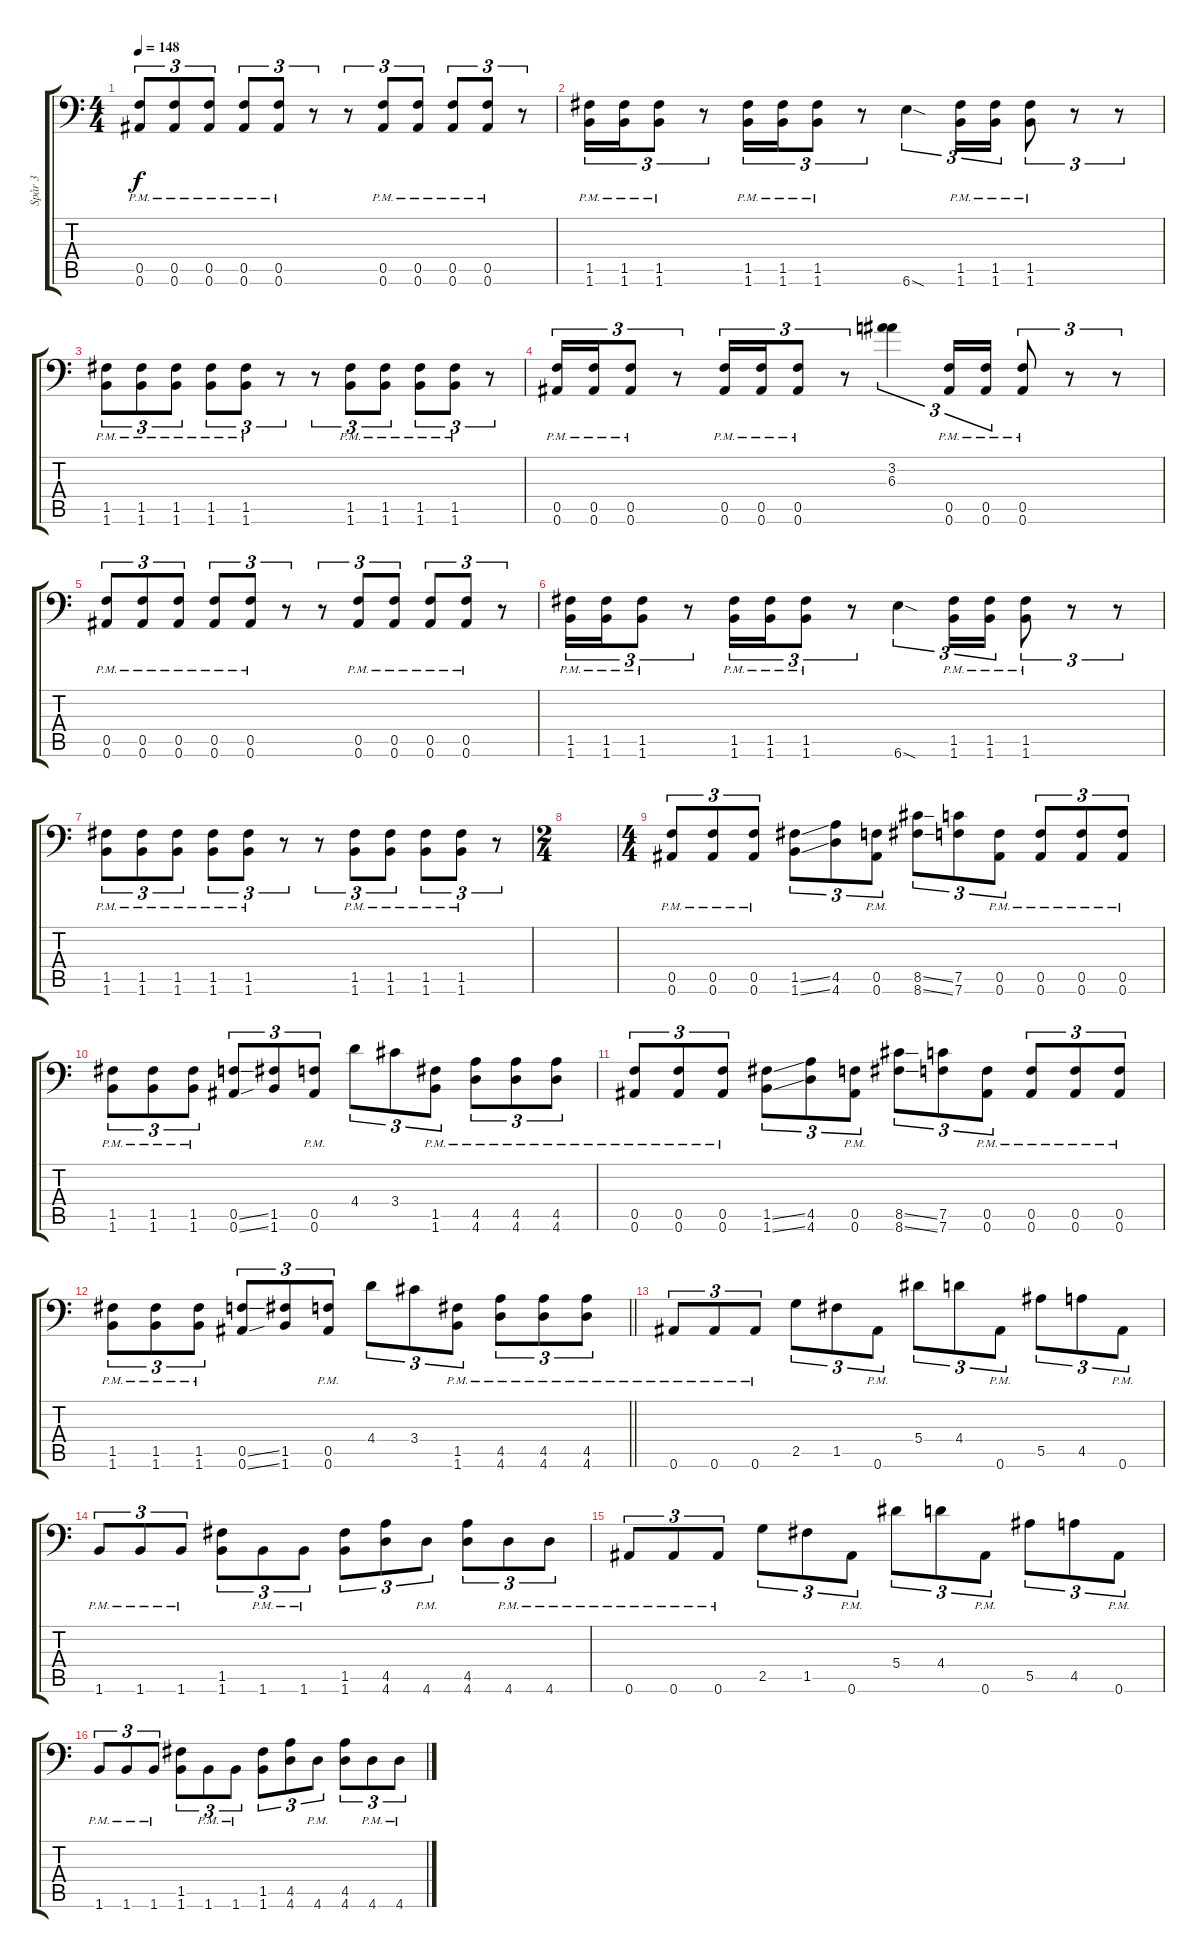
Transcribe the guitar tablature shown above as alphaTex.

\track ("Spår 3" "Spår 3") {instrument distortionguitar}
\staff {score tabs}
\tuning (C4 G3 Eb3 Bb2 F2 Bb1) {hide}
\ts (4 4)
\tempo 148
\clef f4
\ks c
(0.5{pm} 0.6{pm}).8{tu (3 2) dy f} (0.5{pm} 0.6{pm}).8{tu (3 2)} (0.5{pm} 0.6{pm}).8{tu (3 2)} (0.5{pm} 0.6{pm}).8{tu (3 2)} (0.5{pm} 0.6{pm}).8{tu (3 2)} r.8{tu (3 2)} r.8{tu (3 2)} (0.5{pm} 0.6{pm}).8{tu (3 2)} (0.5{pm} 0.6{pm}).8{tu (3 2)} (0.5{pm} 0.6{pm}).8{tu (3 2)} (0.5{pm} 0.6{pm}).8{tu (3 2)} r.8{tu (3 2)} |
(1.5{pm} 1.6{pm}).16{tu (3 2)} (1.5{pm} 1.6{pm}).16{tu (3 2)} (1.5{pm} 1.6{pm}).8{tu (3 2)} r.8{tu (3 2)} (1.5{pm} 1.6{pm}).16{tu (3 2)} (1.5{pm} 1.6{pm}).16{tu (3 2)} (1.5{pm} 1.6{pm}).8{tu (3 2)} r.8{tu (3 2)} 6.6{sod}.4{tu (3 2)} (1.5{pm} 1.6{pm}).16{tu (3 2)} (1.5{pm} 1.6{pm}).16{tu (3 2)} (1.5{pm} 1.6{pm}).8{tu (3 2)} r.8{tu (3 2)} r.8{tu (3 2)} |
(1.5{pm} 1.6{pm}).8{tu (3 2)} (1.5{pm} 1.6{pm}).8{tu (3 2)} (1.5{pm} 1.6{pm}).8{tu (3 2)} (1.5{pm} 1.6{pm}).8{tu (3 2)} (1.5{pm} 1.6{pm}).8{tu (3 2)} r.8{tu (3 2)} r.8{tu (3 2)} (1.5{pm} 1.6{pm}).8{tu (3 2)} (1.5{pm} 1.6{pm}).8{tu (3 2)} (1.5{pm} 1.6{pm}).8{tu (3 2)} (1.5{pm} 1.6{pm}).8{tu (3 2)} r.8{tu (3 2)} |
(0.5{pm} 0.6{pm}).16{tu (3 2)} (0.5{pm} 0.6{pm}).16{tu (3 2)} (0.5{pm} 0.6{pm}).8{tu (3 2)} r.8{tu (3 2)} (0.5{pm} 0.6{pm}).16{tu (3 2)} (0.5{pm} 0.6{pm}).16{tu (3 2)} (0.5{pm} 0.6{pm}).8{tu (3 2)} r.8{tu (3 2)} (3.2 6.3).4{tu (3 2)} (0.5{pm} 0.6{pm}).16{tu (3 2)} (0.5{pm} 0.6{pm}).16{tu (3 2)} (0.5{pm} 0.6{pm}).8{tu (3 2)} r.8{tu (3 2)} r.8{tu (3 2)} |
(0.5{pm} 0.6{pm}).8{tu (3 2)} (0.5{pm} 0.6{pm}).8{tu (3 2)} (0.5{pm} 0.6{pm}).8{tu (3 2)} (0.5{pm} 0.6{pm}).8{tu (3 2)} (0.5{pm} 0.6{pm}).8{tu (3 2)} r.8{tu (3 2)} r.8{tu (3 2)} (0.5{pm} 0.6{pm}).8{tu (3 2)} (0.5{pm} 0.6{pm}).8{tu (3 2)} (0.5{pm} 0.6{pm}).8{tu (3 2)} (0.5{pm} 0.6{pm}).8{tu (3 2)} r.8{tu (3 2)} |
(1.5{pm} 1.6{pm}).16{tu (3 2)} (1.5{pm} 1.6{pm}).16{tu (3 2)} (1.5{pm} 1.6{pm}).8{tu (3 2)} r.8{tu (3 2)} (1.5{pm} 1.6{pm}).16{tu (3 2)} (1.5{pm} 1.6{pm}).16{tu (3 2)} (1.5{pm} 1.6{pm}).8{tu (3 2)} r.8{tu (3 2)} 6.6{sod}.4{tu (3 2)} (1.5{pm} 1.6{pm}).16{tu (3 2)} (1.5{pm} 1.6{pm}).16{tu (3 2)} (1.5{pm} 1.6{pm}).8{tu (3 2)} r.8{tu (3 2)} r.8{tu (3 2)} |
(1.5{pm} 1.6{pm}).8{tu (3 2)} (1.5{pm} 1.6{pm}).8{tu (3 2)} (1.5{pm} 1.6{pm}).8{tu (3 2)} (1.5{pm} 1.6{pm}).8{tu (3 2)} (1.5{pm} 1.6{pm}).8{tu (3 2)} r.8{tu (3 2)} r.8{tu (3 2)} (1.5{pm} 1.6{pm}).8{tu (3 2)} (1.5{pm} 1.6{pm}).8{tu (3 2)} (1.5{pm} 1.6{pm}).8{tu (3 2)} (1.5{pm} 1.6{pm}).8{tu (3 2)} r.8{tu (3 2)} |
\ts (2 4)
|
\ts (4 4)
(0.5{pm} 0.6{pm}).8{tu (3 2)} (0.5{pm} 0.6{pm}).8{tu (3 2)} (0.5{pm} 0.6{pm}).8{tu (3 2)} (1.5{ss} 1.6{ss}).8{tu (3 2)} (4.5 4.6).8{tu (3 2)} (0.5{pm} 0.6{pm}).8{tu (3 2)} (8.5{ss} 8.6{ss}).8{tu (3 2)} (7.5 7.6).8{tu (3 2)} (0.5{pm} 0.6{pm}).8{tu (3 2)} (0.5{pm} 0.6{pm}).8{tu (3 2)} (0.5{pm} 0.6{pm}).8{tu (3 2)} (0.5{pm} 0.6{pm}).8{tu (3 2)} |
(1.5{pm} 1.6{pm}).8{tu (3 2)} (1.5{pm} 1.6{pm}).8{tu (3 2)} (1.5{pm} 1.6{pm}).8{tu (3 2)} (0.5{ss} 0.6{ss}).8{tu (3 2)} (1.5 1.6).8{tu (3 2)} (0.5{pm} 0.6{pm}).8{tu (3 2)} 4.4.8{tu (3 2)} 3.4.8{tu (3 2)} (1.5{pm} 1.6{pm}).8{tu (3 2)} (4.5{pm} 4.6{pm}).8{tu (3 2)} (4.5{pm} 4.6{pm}).8{tu (3 2)} (4.5{pm} 4.6{pm}).8{tu (3 2)} |
(0.5{pm} 0.6{pm}).8{tu (3 2)} (0.5{pm} 0.6{pm}).8{tu (3 2)} (0.5{pm} 0.6{pm}).8{tu (3 2)} (1.5{ss} 1.6{ss}).8{tu (3 2)} (4.5 4.6).8{tu (3 2)} (0.5{pm} 0.6{pm}).8{tu (3 2)} (8.5{ss} 8.6{ss}).8{tu (3 2)} (7.5 7.6).8{tu (3 2)} (0.5{pm} 0.6{pm}).8{tu (3 2)} (0.5{pm} 0.6{pm}).8{tu (3 2)} (0.5{pm} 0.6{pm}).8{tu (3 2)} (0.5{pm} 0.6{pm}).8{tu (3 2)} |
\barLineRight lightlight
(1.5{pm} 1.6{pm}).8{tu (3 2)} (1.5{pm} 1.6{pm}).8{tu (3 2)} (1.5{pm} 1.6{pm}).8{tu (3 2)} (0.5{ss} 0.6{ss}).8{tu (3 2)} (1.5 1.6).8{tu (3 2)} (0.5{pm} 0.6{pm}).8{tu (3 2)} 4.4.8{tu (3 2)} 3.4.8{tu (3 2)} (1.5{pm} 1.6{pm}).8{tu (3 2)} (4.5{pm} 4.6{pm}).8{tu (3 2)} (4.5{pm} 4.6{pm}).8{tu (3 2)} (4.5{pm} 4.6{pm}).8{tu (3 2)} |
0.6{pm}.8{tu (3 2)} 0.6{pm}.8{tu (3 2)} 0.6{pm}.8{tu (3 2)} 2.5.8{tu (3 2)} 1.5.8{tu (3 2)} 0.6{pm}.8{tu (3 2)} 5.4.8{tu (3 2)} 4.4.8{tu (3 2)} 0.6{pm}.8{tu (3 2)} 5.5.8{tu (3 2)} 4.5.8{tu (3 2)} 0.6{pm}.8{tu (3 2)} |
1.6{pm}.8{tu (3 2)} 1.6{pm}.8{tu (3 2)} 1.6{pm}.8{tu (3 2)} (1.5 1.6).8{tu (3 2)} 1.6{pm}.8{tu (3 2)} 1.6{pm}.8{tu (3 2)} (1.5 1.6).8{tu (3 2)} (4.5 4.6).8{tu (3 2)} 4.6{pm}.8{tu (3 2)} (4.5 4.6).8{tu (3 2)} 4.6{pm}.8{tu (3 2)} 4.6{pm}.8{tu (3 2)} |
0.6{pm}.8{tu (3 2)} 0.6{pm}.8{tu (3 2)} 0.6{pm}.8{tu (3 2)} 2.5.8{tu (3 2)} 1.5.8{tu (3 2)} 0.6{pm}.8{tu (3 2)} 5.4.8{tu (3 2)} 4.4.8{tu (3 2)} 0.6{pm}.8{tu (3 2)} 5.5.8{tu (3 2)} 4.5.8{tu (3 2)} 0.6{pm}.8{tu (3 2)} |
1.6{pm}.8{tu (3 2)} 1.6{pm}.8{tu (3 2)} 1.6{pm}.8{tu (3 2)} (1.5 1.6).8{tu (3 2)} 1.6{pm}.8{tu (3 2)} 1.6{pm}.8{tu (3 2)} (1.5 1.6).8{tu (3 2)} (4.5 4.6).8{tu (3 2)} 4.6{pm}.8{tu (3 2)} (4.5 4.6).8{tu (3 2)} 4.6{pm}.8{tu (3 2)} 4.6{pm}.8{tu (3 2)}
